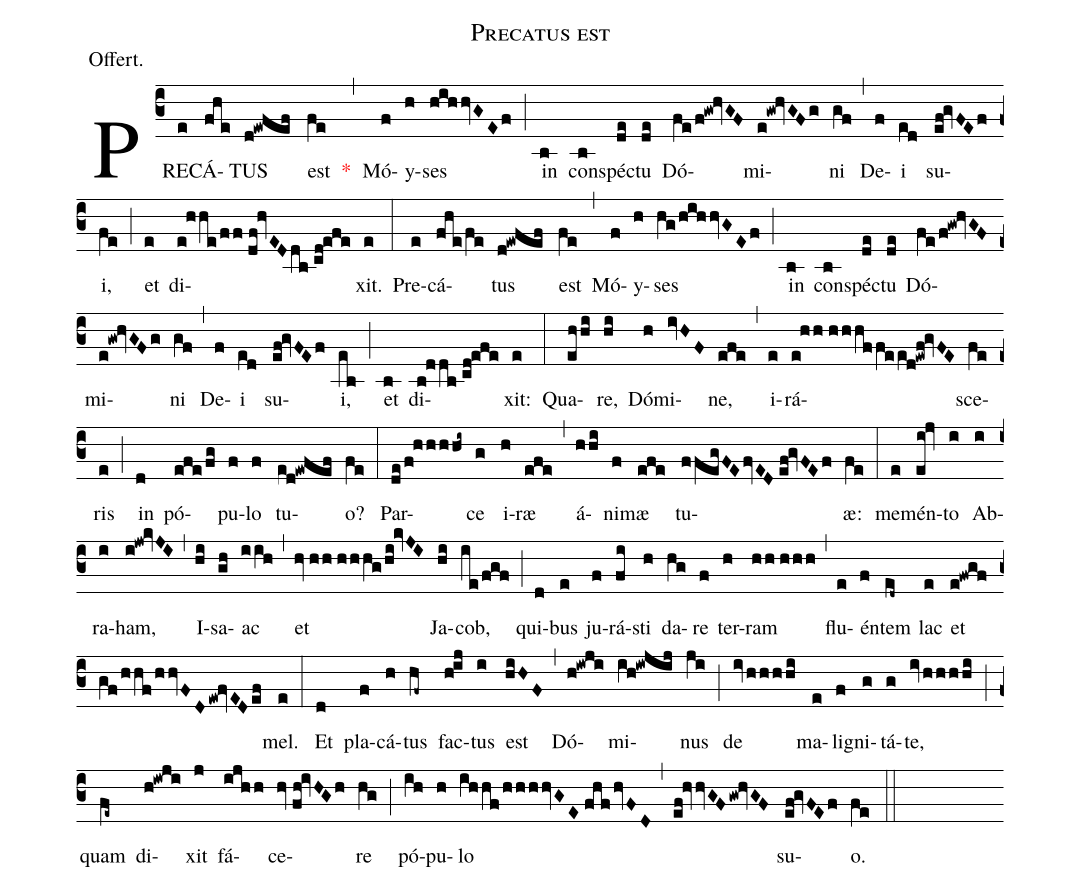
name:Precatus est;
annotation:Offert.;
mode:VIII.;
office-part:Offertory;
%%
(c3) PRE(e)CÁ(fhe)TUS(d!ewfef) est(fe) <v>\red{*}</v>(,) Mó(f)y(h)ses(hihhvGE/f) (;) in(b) con(b)spéc(de)tu(de) Dó(fe/f!gw!hvGF)mi(e!gw!hvGF/g)ni(gf) (,) De(f)i(ed) su(ef!gvFEf)i,(fe) (;) et(e) di(e!hhe/ff//df!hvED/db//cd!efe)xit.(e) (:) Pre(e)cá(fhe/fe)tus(d!ewfef) est(fe) (,) Mó(f)y(h)ses(hg/hihhvGEf) (;) in(b) con(b)spéc(de)tu(de) Dó(fe/f!gw!hvGF)mi(e!gw!hvGFg)ni(gf) (,) De(f)i(ed) su(ef!gvFEf)i,(eb) (;) et(b) di(b!ddb//cd!efe)xit:(e) (:) Qua(ehhi)re,(hi) Dó(h)mi(ivHF)ne,(efe) (,) i(e)rá(e!hh//hh/hf/fe/ed!ewf!gvFE)sce(fe)ris(e) (;) in(d) pó(efe/fg)pu(f)lo(f) tu(ed!ewfef)o?(fe) (:) Par(de/f!hhhhi~)ce(g) i(h)ræ(efe) (,) á(hhi)ni(f)mæ(efe) tu(ffegFE/fvED//ef!gvFEf)æ:(fe) (:) me(e)mén(ei!jv)to(i) Ab(i)ra(i)ham,(i!jw!kvJI) (,) I(hi)sa(gh)ac(iih) (,) et(hv//hh//hhhg/hi!kvJI) Ja(hi)cob,(ie/fgf) (;) qui(d)bus(e) ju(f)rá(fi)sti(h) da(hg)re(f) ter(h)ram(hh//hhh) (,) flu(e)én(f)tem(ed~) lac(e) et(e!fwgf/gf/hhf/hhvFD/ew!fvED/ef) mel.(e) (:) Et(d) pla(f)cá(h)tus(hf~) fac(h!ij)tus(i) est(hiHF) (,) Dó(h!iwji)mi(ih!iwjij)nus(ji) (;) de(ivhhhhi) ma(e)li(f)gni(g)tá(g)te,(ivhhhhi) (;) quam(fe~) di(h!iwji)xit(j) fá(ijhh)ce(hv//fh!ivHGh)re(hg) (;) pó(ih)pu(h)lo(ihhf/hhhhvGE//fhf/hvFD) (,) (ef!hvvGF/gw!hvGF) su(ef!gvFEf)o.(fe) (::)
